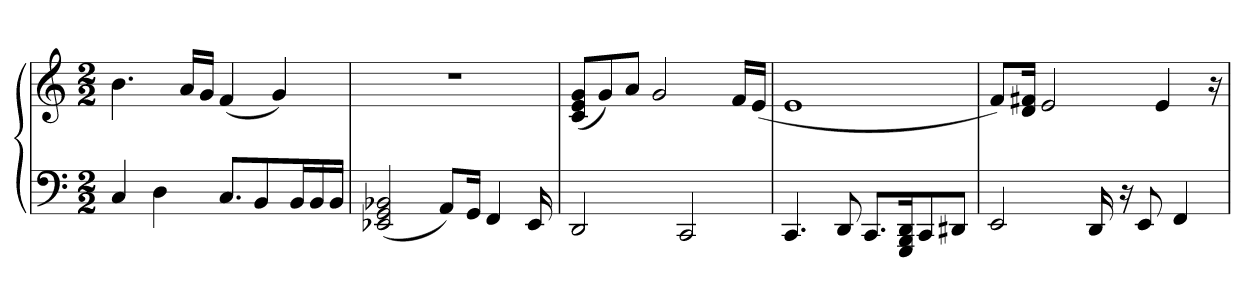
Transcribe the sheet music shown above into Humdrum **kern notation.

**kern	**kern
*part1	*part1
*staff2	*staff1
*clefF4	*clefG2
*k[]	*k[]
*M2/2	*M2/2
=1	=1
4C	4.b
4D	.
.	16a/LL
.	16g/JJ
8.C/L	(4f
8BB/	.
.	4g)
16BB/L	.
16BB/	.
16BB/JJ	.
=2	=2
(2EE-X 2GG 2BB-X	1r
8AA/L)	.
16GG/Jk	.
4FF	.
16EE-	.
=3	=3
2DD	(8c/ 8e/ 8g/L
.	8g/)
.	8a/J
.	2g
2CC	.
.	16f/LL
.	(16e/JJ
=4	=4
4.CC	1e
8DD	.
8.CC/L	.
16GGG/ 16BBB/ 16DD/K	.
8CC/	.
8DD#X/J	.
=5	=5
2EE	8f/L)
.	16d/ 16f#X/Jk
.	2e
16DD	.
16r	.
8EE	.
.	4e
4FF	.
.	16r
=	=
*-	*-
